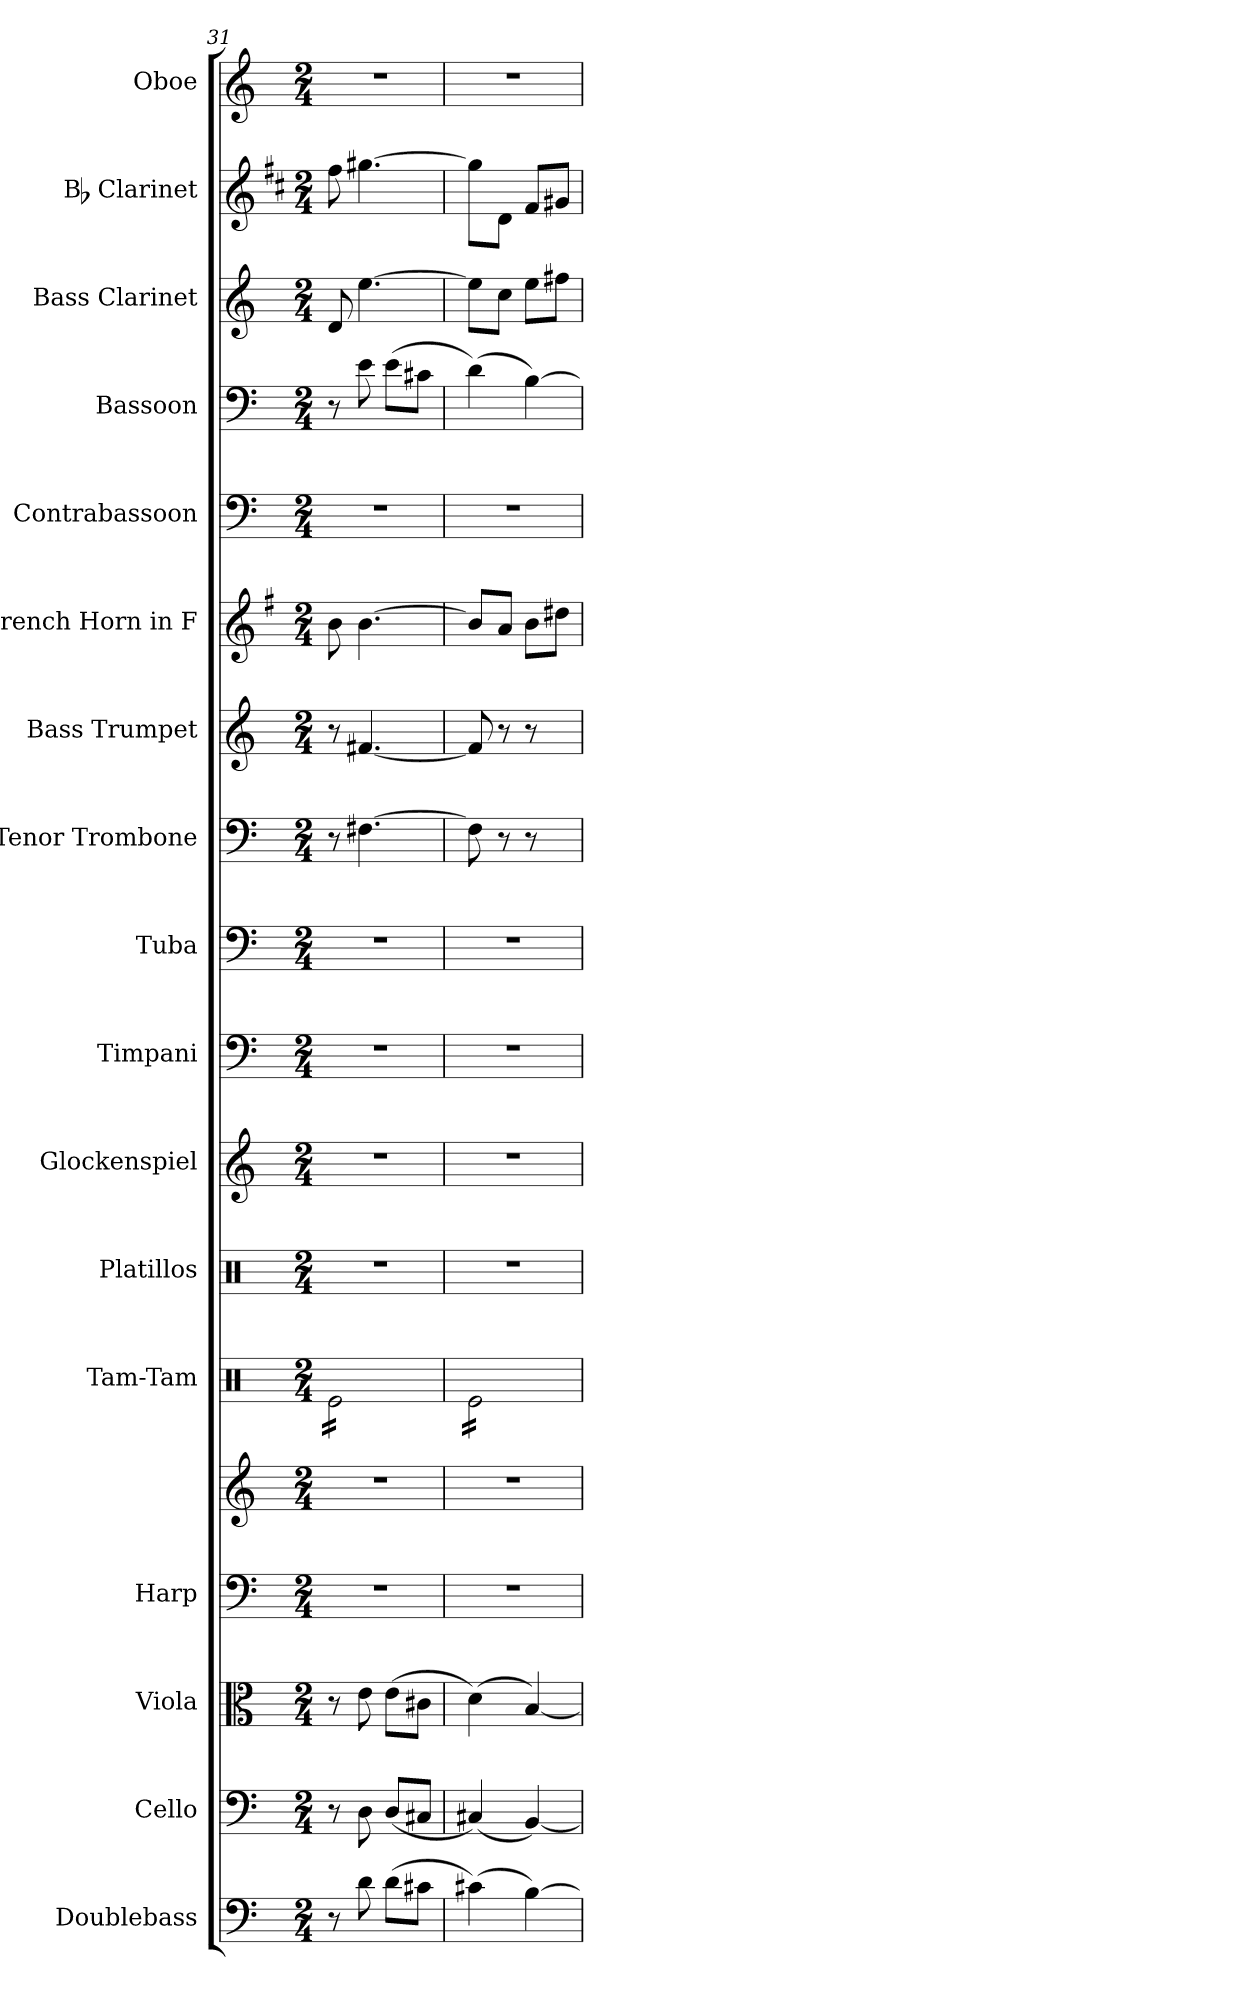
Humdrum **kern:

**kern	**kern	**kern	**kern	**kern	**kern	**kern	**kern	**kern	**kern	**kern	**kern	**kern	**kern	**kern	**kern	**kern	**kern
*part17	*part16	*part15	*part14	*part14	*part13	*part12	*part11	*part10	*part9	*part8	*part7	*part6	*part5	*part4	*part3	*part2	*part1
*staff18	*staff17	*staff16	*staff15	*staff14	*staff13	*staff12	*staff11	*staff10	*staff9	*staff8	*staff7	*staff6	*staff5	*staff4	*staff3	*staff2	*staff1
*I"Doublebass	*I"Cello	*I"Viola	*I"Harp	*	*I"Tam-Tam	*I"Platillos	*I"Glockenspiel	*I"Timpani	*I"Tuba	*I"Tenor Trombone	*I"Bass Trumpet	*I"French Horn in F	*I"Contrabassoon	*I"Bassoon	*I"Bass Clarinet	*I"Bb Clarinet	*I"Oboe
*	*	*I'Vla.	*I'Arp.	*	*	*I'Plat.	*I'Glk.	*	*I'Tba.	*	*	*	*	*	*	*	*I'Ob.
*clefF4	*clefF4	*clefC3	*clefF4	*clefG2	*clefX	*clefX	*clefG2	*clefF4	*clefF4	*clefF4	*clefG2	*clefG2	*clefF4	*clefF4	*clefG2	*clefG2	*clefG2
*ITrd7c12	*	*	*	*	*	*	*ITrd-14c-24	*	*	*	*ITrd8c14	*ITrd4c7	*ITrd7c12	*	*ITrd8c14	*ITrd1c2	*
*k[]	*k[]	*k[]	*k[]	*k[]	*k[]	*k[]	*k[]	*k[]	*k[]	*k[]	*k[]	*k[]	*k[]	*k[]	*k[]	*k[]	*k[]
*M2/4	*M2/4	*M2/4	*M2/4	*M2/4	*M2/4	*M2/4	*M2/4	*M2/4	*M2/4	*M2/4	*M2/4	*M2/4	*M2/4	*M2/4	*M2/4	*M2/4	*M2/4
=31	=31	=31	=31	=31	=31	=31	=31	=31	=31	=31	=31	=31	=31	=31	=31	=31	=31
*	*	*	*	*	*tremolo	*	*	*	*	*	*	*	*	*	*	*	*
8r	8r	8r	2r	2r	16Re\LL	2r	2r	2r	2r	8r	8r	8e\	2r	8r	8D/	8ee\	2r
.	.	.	.	.	16Re\	.	.	.	.	.	.	.	.	.	.	.	.
8D\	8D\	8e\	.	.	16Re\	.	.	.	.	[4.F#X\	[4.F#X/	[4.e\	.	8e\	[4.e\	[4.ff#X\	.
.	.	.	.	.	16Re\	.	.	.	.	.	.	.	.	.	.	.	.
(8D\L	(8D/L	(8e\L	.	.	16Re\	.	.	.	.	.	.	.	.	(8e\L	.	.	.
.	.	.	.	.	16Re\	.	.	.	.	.	.	.	.	.	.	.	.
8C#X\J	8C#X/J	8c#X\J	.	.	16Re\	.	.	.	.	.	.	.	.	8c#X\J	.	.	.
.	.	.	.	.	16Re\JJ	.	.	.	.	.	.	.	.	.	.	.	.
=32	=32	=32	=32	=32	=32	=32	=32	=32	=32	=32	=32	=32	=32	=32	=32	=32	=32
(4C#X\)	(4C#X/)	(4d\)	2r	2r	16Re\LL	2r	2r	2r	2r	8F#\]	8F#/]	8e/L]	2r	(4d\)	8e\L]	8ff#\L]	2r
.	.	.	.	.	16Re\	.	.	.	.	.	.	.	.	.	.	.	.
.	.	.	.	.	16Re\	.	.	.	.	8r	8r	8d/J	.	.	8c\J	8c\J	.
.	.	.	.	.	16Re\	.	.	.	.	.	.	.	.	.	.	.	.
[4BB\)	[4BB/)	[4B/)	.	.	16Re\	.	.	.	.	8r	8r	8e\L	.	[4B\)	8e\L	8e/L	.
.	.	.	.	.	16Re\	.	.	.	.	.	.	.	.	.	.	.	.
.	.	.	.	.	16Re\	.	.	.	.	8ryy	8ryy	8g#X\J	.	.	8f#X\J	8f#X/J	.
.	.	.	.	.	16Re\JJ	.	.	.	.	.	.	.	.	.	.	.	.
*	*	*	*	*	*Xtremolo	*	*	*	*	*	*	*	*	*	*	*	*
=	=	=	=	=	=	=	=	=	=	=	=	=	=	=	=	=	=
*-	*-	*-	*-	*-	*-	*-	*-	*-	*-	*-	*-	*-	*-	*-	*-	*-	*-
